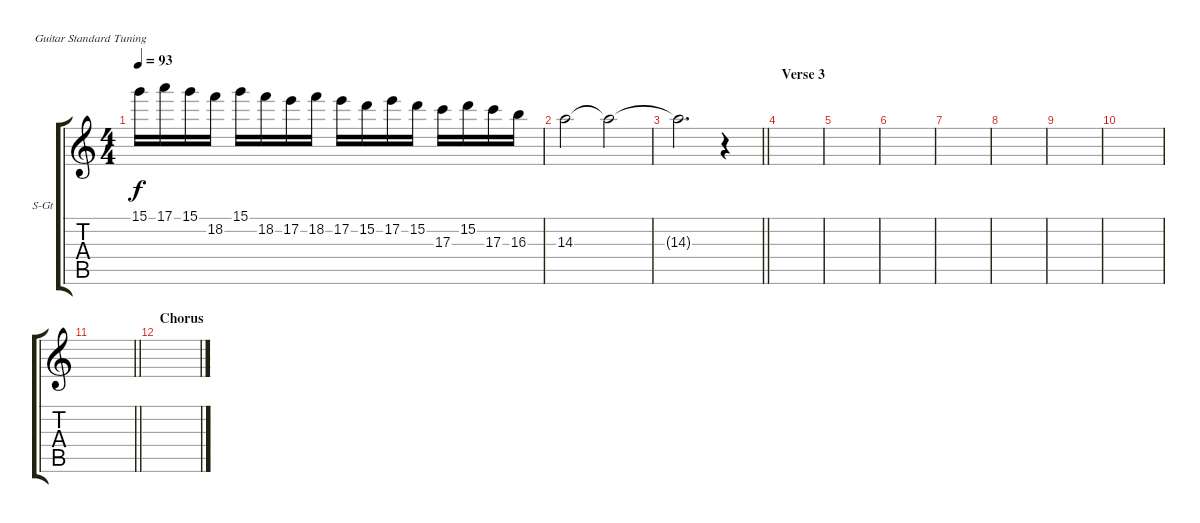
\bracketExtendMode groupsimilarinstruments
\firstSystemTrackNameOrientation horizontal
\otherSystemsTrackNameOrientation horizontal
\track ("Solo" "S-Gt") {instrument violin}
\staff {score tabs}
\tuning (E4 B3 G3 D3 A2 E2)
\displaytranspose 12
\ts (4 4)
\tempo 93
\clef g2
\ks c
15.1.16{dy f} 17.1.16 15.1.16 18.2.16 15.1.16 18.2.16 17.2.16 18.2.16 17.2.16 15.2.16 17.2.16 15.2.16 17.3.16 15.2.16 17.3.16 16.3.16 |
14.3.2 14.3{t}.2 |
\barLineRight lightlight
14.3{t}.2{d} r.4 |
\section ("" "Verse 3")
|
|
|
|
|
|
|
\barLineRight lightlight
|
\section ("" "Chorus")
